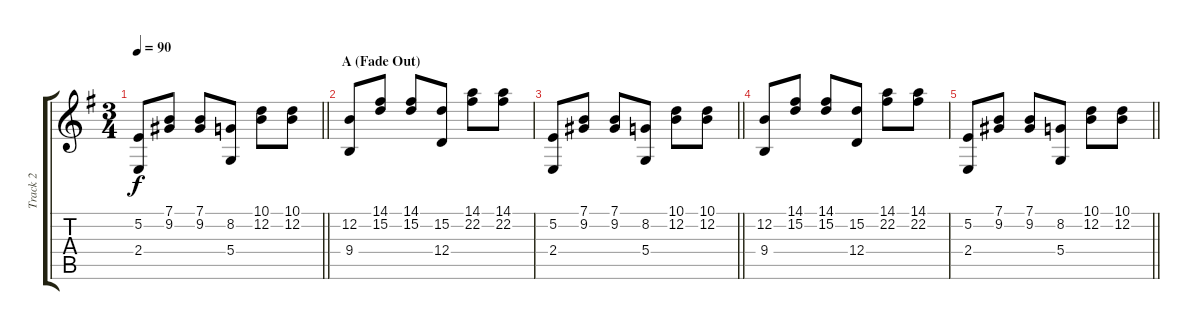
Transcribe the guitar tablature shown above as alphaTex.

\track ("Track 2" "Track 2") {instrument pizzicatostrings}
\staff {score tabs}
\tuning (E4 B3 G3 D3 A2 E2) {hide}
\ts (3 4)
\tempo 90
\clef g2
\barLineRight lightlight
\ks eminor
(5.2 2.4).8{dy f} (7.1 9.2).8 (7.1 9.2).8 (8.2 5.4).8 (10.1 12.2).8 (10.1 12.2).8 |
\section ("" "A (Fade Out)")
(12.2 9.4).8 (14.1 15.2).8 (14.1 15.2).8 (15.2 12.4).8 (14.1 22.2).8 (14.1 22.2).8 |
\barLineRight lightlight
(5.2 2.4).8 (7.1 9.2).8 (7.1 9.2).8 (8.2 5.4).8 (10.1 12.2).8 (10.1 12.2).8 |
(12.2 9.4).8 (14.1 15.2).8 (14.1 15.2).8 (15.2 12.4).8 (14.1 22.2).8 (14.1 22.2).8 |
\barLineRight lightlight
(5.2 2.4).8 (7.1 9.2).8 (7.1 9.2).8 (8.2 5.4).8 (10.1 12.2).8 (10.1 12.2).8
